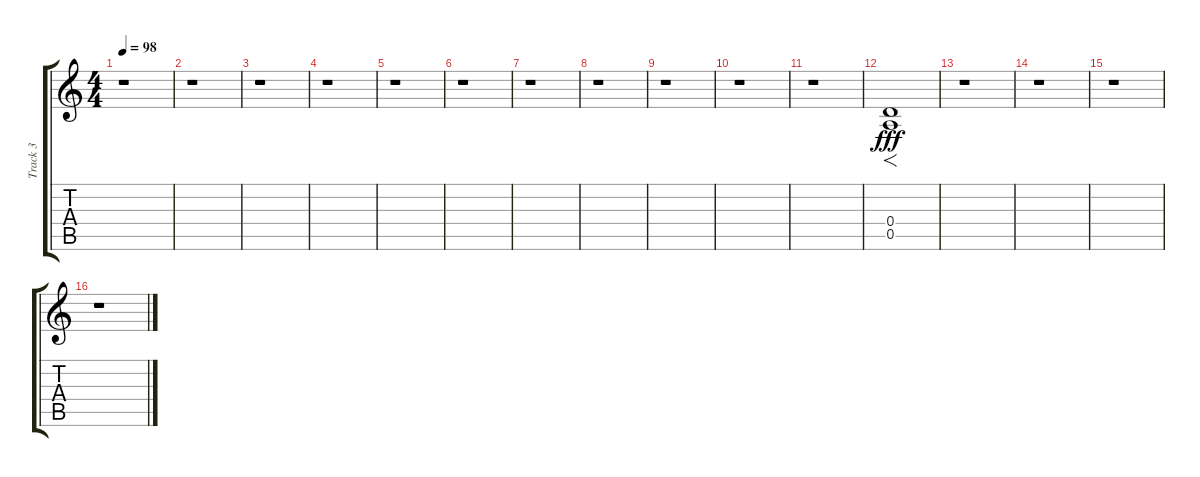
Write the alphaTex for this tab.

\track ("Track 3" "Track 3") {instrument overdrivenguitar}
\staff {score tabs}
\tuning (E4 B3 G3 D3 A2 D2) {hide}
\ts (4 4)
\tempo 98
\clef g2
\ks c
r.1{dy fff instrument overdrivenguitar} |
r.1 |
r.1 |
r.1 |
r.1 |
r.1 |
r.1 |
r.1 |
r.1 |
r.1 |
r.1 |
(0.4 0.5).1{f} |
r.1 |
r.1 |
r.1 |
r.1
